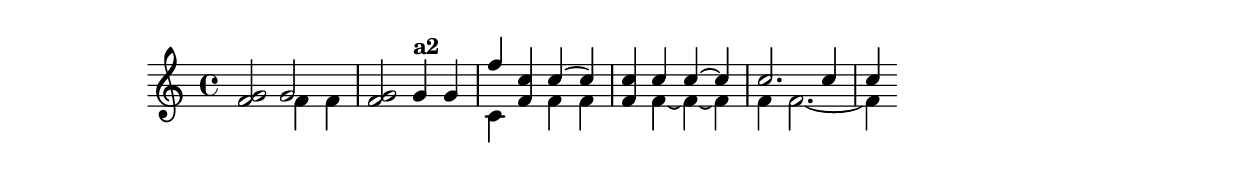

\header {
  texidoc ="The new part combiner stays apart from:
@itemize @bullet
@item different durations,
@item different articulations (taking into account only slur/beam/tie), and
@item wide pitch ranges.
@end itemize
"
}

\layout { ragged-right = ##t }

\version "2.14.0"

vone =  \relative a' {
  g2 g    g  g4 g f' c c( c) c c  c ~ c
  c2. c4   c
}
vtwo =  \relative a' {
  f2 f4 f f2 g4 g c, f f  f  f f~ f ~ f
  f4 f2. ~ f4
}


\partcombine \vone \vtwo

 

 
